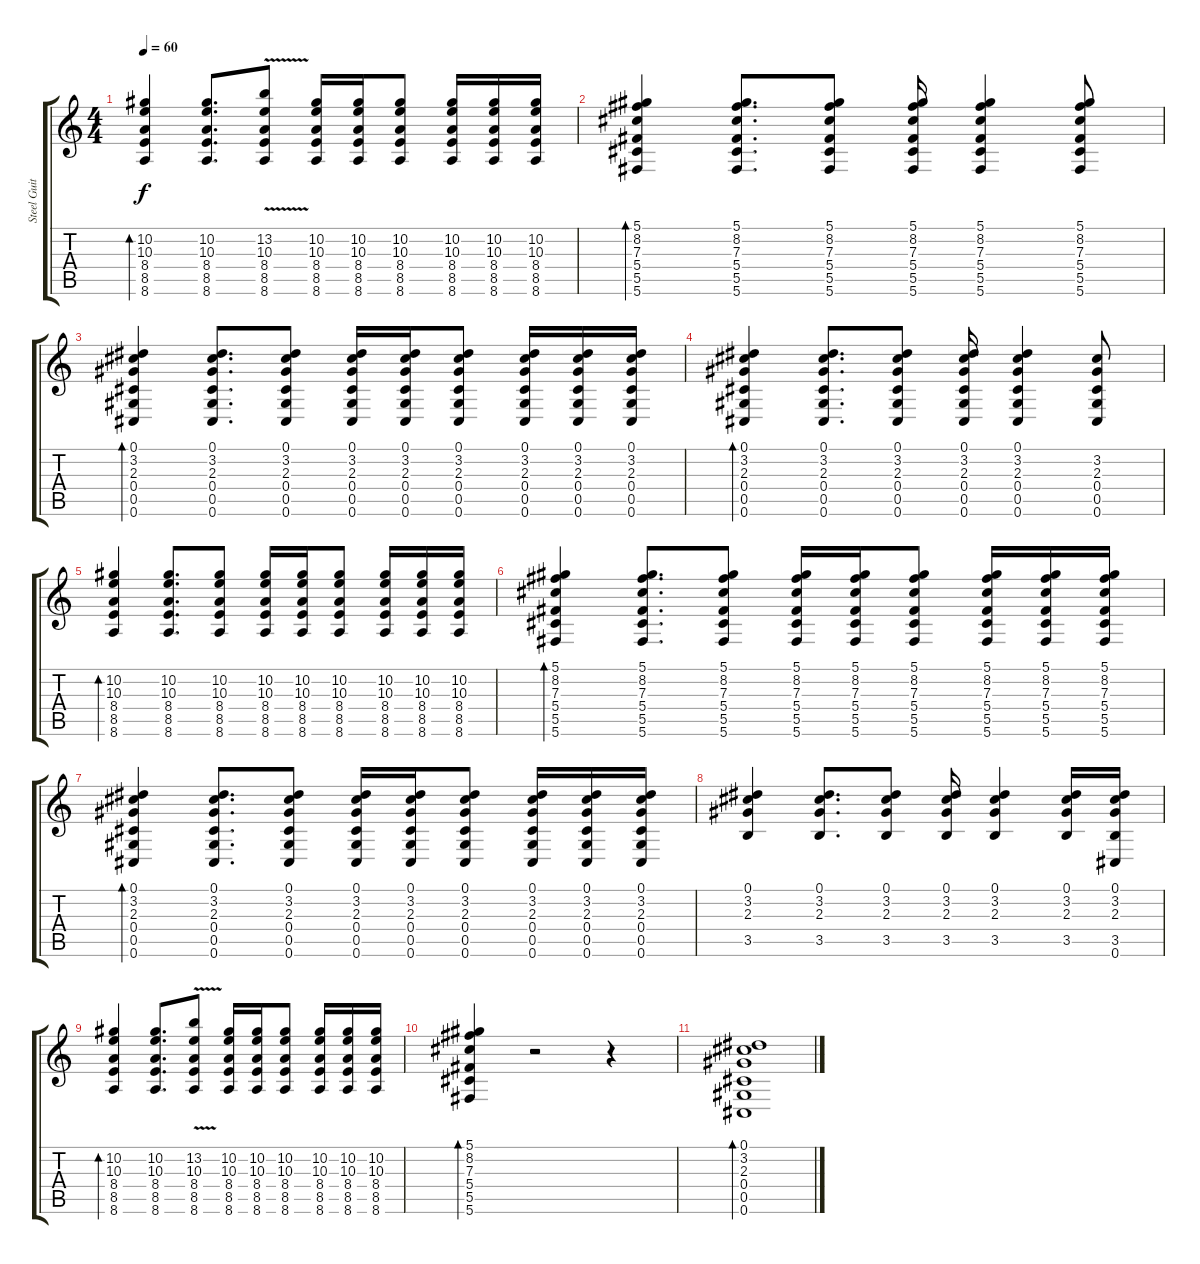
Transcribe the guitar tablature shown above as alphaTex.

\track ("Steel Guitar" "Steel Guit") {instrument acousticguitarsteel}
\staff {score tabs}
\tuning (Eb4 Bb3 Gb3 Db3 Ab2 Db2) {hide}
\ts (4 4)
\tempo 60
\clef g2
\ks c
(10.2 10.3 8.4 8.5 8.6).4{bd 30 dy f} (10.2 10.3 8.4 8.5 8.6).8{d} (13.2{v} 10.3 8.4 8.5 8.6).8 (10.2 10.3 8.4 8.5 8.6).16 (10.2 10.3 8.4 8.5 8.6).16 (10.2 10.3 8.4 8.5 8.6).8 (10.2 10.3 8.4 8.5 8.6).16 (10.2 10.3 8.4 8.5 8.6).16 (10.2 10.3 8.4 8.5 8.6).16 |
(5.1 8.2 7.3 5.4 5.5 5.6).4{bd 30} (5.1 8.2 7.3 5.4 5.5 5.6).8{d} (5.1 8.2 7.3 5.4 5.5 5.6).8 (5.1 8.2 7.3 5.4 5.5 5.6).16 (5.1 8.2 7.3 5.4 5.5 5.6).4 (5.1 8.2 7.3 5.4 5.5 5.6).8 |
(0.1 3.2 2.3 0.4 0.5 0.6).4{bd 30} (0.1 3.2 2.3 0.4 0.5 0.6).8{d} (0.1 3.2 2.3 0.4 0.5 0.6).8 (0.1 3.2 2.3 0.4 0.5 0.6).16 (0.1 3.2 2.3 0.4 0.5 0.6).16 (0.1 3.2 2.3 0.4 0.5 0.6).8 (0.1 3.2 2.3 0.4 0.5 0.6).16 (0.1 3.2 2.3 0.4 0.5 0.6).16 (0.1 3.2 2.3 0.4 0.5 0.6).16 |
(0.1 3.2 2.3 0.4 0.5 0.6).4{bd 30} (0.1 3.2 2.3 0.4 0.5 0.6).8{d} (0.1 3.2 2.3 0.4 0.5 0.6).8 (0.1 3.2 2.3 0.4 0.5 0.6).16 (0.1 3.2 2.3 0.4 0.5 0.6).4 (3.2 2.3 0.4 0.5 0.6).8 |
(10.2 10.3 8.4 8.5 8.6).4{bd 30} (10.2 10.3 8.4 8.5 8.6).8{d} (10.2 10.3 8.4 8.5 8.6).8 (10.2 10.3 8.4 8.5 8.6).16 (10.2 10.3 8.4 8.5 8.6).16 (10.2 10.3 8.4 8.5 8.6).8 (10.2 10.3 8.4 8.5 8.6).16 (10.2 10.3 8.4 8.5 8.6).16 (10.2 10.3 8.4 8.5 8.6).16 |
(5.1 8.2 7.3 5.4 5.5 5.6).4{bd 30} (5.1 8.2 7.3 5.4 5.5 5.6).8{d} (5.1 8.2 7.3 5.4 5.5 5.6).8 (5.1 8.2 7.3 5.4 5.5 5.6).16 (5.1 8.2 7.3 5.4 5.5 5.6).16 (5.1 8.2 7.3 5.4 5.5 5.6).8 (5.1 8.2 7.3 5.4 5.5 5.6).16 (5.1 8.2 7.3 5.4 5.5 5.6).16 (5.1 8.2 7.3 5.4 5.5 5.6).16 |
(0.1 3.2 2.3 0.4 0.5 0.6).4{bd 30} (0.1 3.2 2.3 0.4 0.5 0.6).8{d} (0.1 3.2 2.3 0.4 0.5 0.6).8 (0.1 3.2 2.3 0.4 0.5 0.6).16 (0.1 3.2 2.3 0.4 0.5 0.6).16 (0.1 3.2 2.3 0.4 0.5 0.6).8 (0.1 3.2 2.3 0.4 0.5 0.6).16 (0.1 3.2 2.3 0.4 0.5 0.6).16 (0.1 3.2 2.3 0.4 0.5 0.6).16 |
(0.1 3.2 2.3 3.5).4 (0.1 3.2 2.3 3.5).8{d} (0.1 3.2 2.3 3.5).8 (0.1 3.2 2.3 3.5).16 (0.1 3.2 2.3 3.5).4 (0.1 3.2 2.3 3.5).16 (0.1 3.2 2.3 3.5 0.6).16 |
(10.2 10.3 8.4 8.5 8.6).4{bd 30} (10.2 10.3 8.4 8.5 8.6).8{d} (13.2{v} 10.3 8.4 8.5 8.6).8 (10.2 10.3 8.4 8.5 8.6).16 (10.2 10.3 8.4 8.5 8.6).16 (10.2 10.3 8.4 8.5 8.6).8 (10.2 10.3 8.4 8.5 8.6).16 (10.2 10.3 8.4 8.5 8.6).16 (10.2 10.3 8.4 8.5 8.6).16 |
(5.1 8.2 7.3 5.4 5.5 5.6).4{bd 30} r.2 r.4 |
(0.1 3.2 2.3 0.4 0.5 0.6).1{bd 240}
